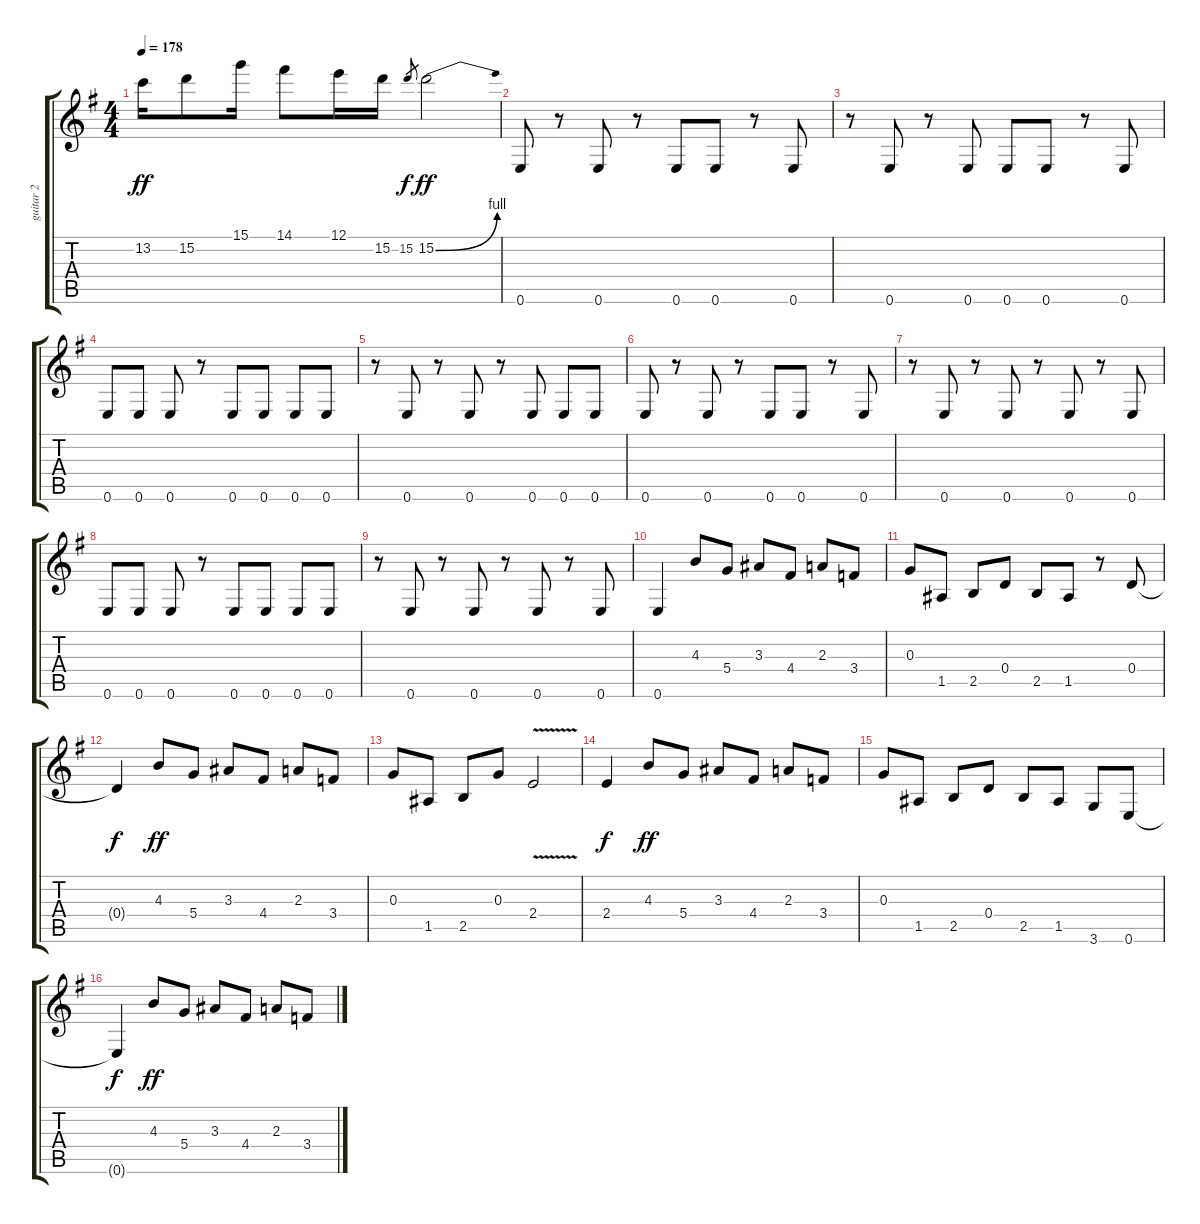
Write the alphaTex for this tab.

\track ("guitar 2" "guitar 2") {instrument distortionguitar}
\staff {score tabs}
\tuning (E4 B3 G3 D3 A2 E2) {hide}
\ts (4 4)
\tempo 178
\clef g2
\ks eminor
13.2.16{dy ff} 15.2.8 15.1.16 14.1.8 12.1.16 15.2.16 15.2.8{gr dy f} 15.2{be (bend 0 0 60 4)}.2{dy ff} |
0.6.8 r.8 0.6.8 r.8 0.6.8 0.6.8 r.8 0.6.8 |
r.8 0.6.8 r.8 0.6.8 0.6.8 0.6.8 r.8 0.6.8 |
0.6.8 0.6.8 0.6.8 r.8 0.6.8 0.6.8 0.6.8 0.6.8 |
r.8 0.6.8 r.8 0.6.8 r.8 0.6.8 0.6.8 0.6.8 |
0.6.8 r.8 0.6.8 r.8 0.6.8 0.6.8 r.8 0.6.8 |
r.8 0.6.8 r.8 0.6.8 r.8 0.6.8 r.8 0.6.8 |
0.6.8 0.6.8 0.6.8 r.8 0.6.8 0.6.8 0.6.8 0.6.8 |
r.8 0.6.8 r.8 0.6.8 r.8 0.6.8 r.8 0.6.8 |
0.6.4 4.3.8 5.4.8 3.3.8 4.4.8 2.3.8 3.4.8 |
0.3.8 1.5.8 2.5.8 0.4.8 2.5.8 1.5.8 r.8 0.4.8 |
0.4{t}.4{dy f} 4.3.8{dy ff} 5.4.8 3.3.8 4.4.8 2.3.8 3.4.8 |
0.3.8 1.5.8 2.5.8 0.3.8 2.4{v}.2 |
2.4.4{dy f} 4.3.8{dy ff} 5.4.8 3.3.8 4.4.8 2.3.8 3.4.8 |
0.3.8 1.5.8 2.5.8 0.4.8 2.5.8 1.5.8 3.6.8 0.6.8 |
0.6{t}.4{dy f} 4.3.8{dy ff} 5.4.8 3.3.8 4.4.8 2.3.8 3.4.8
